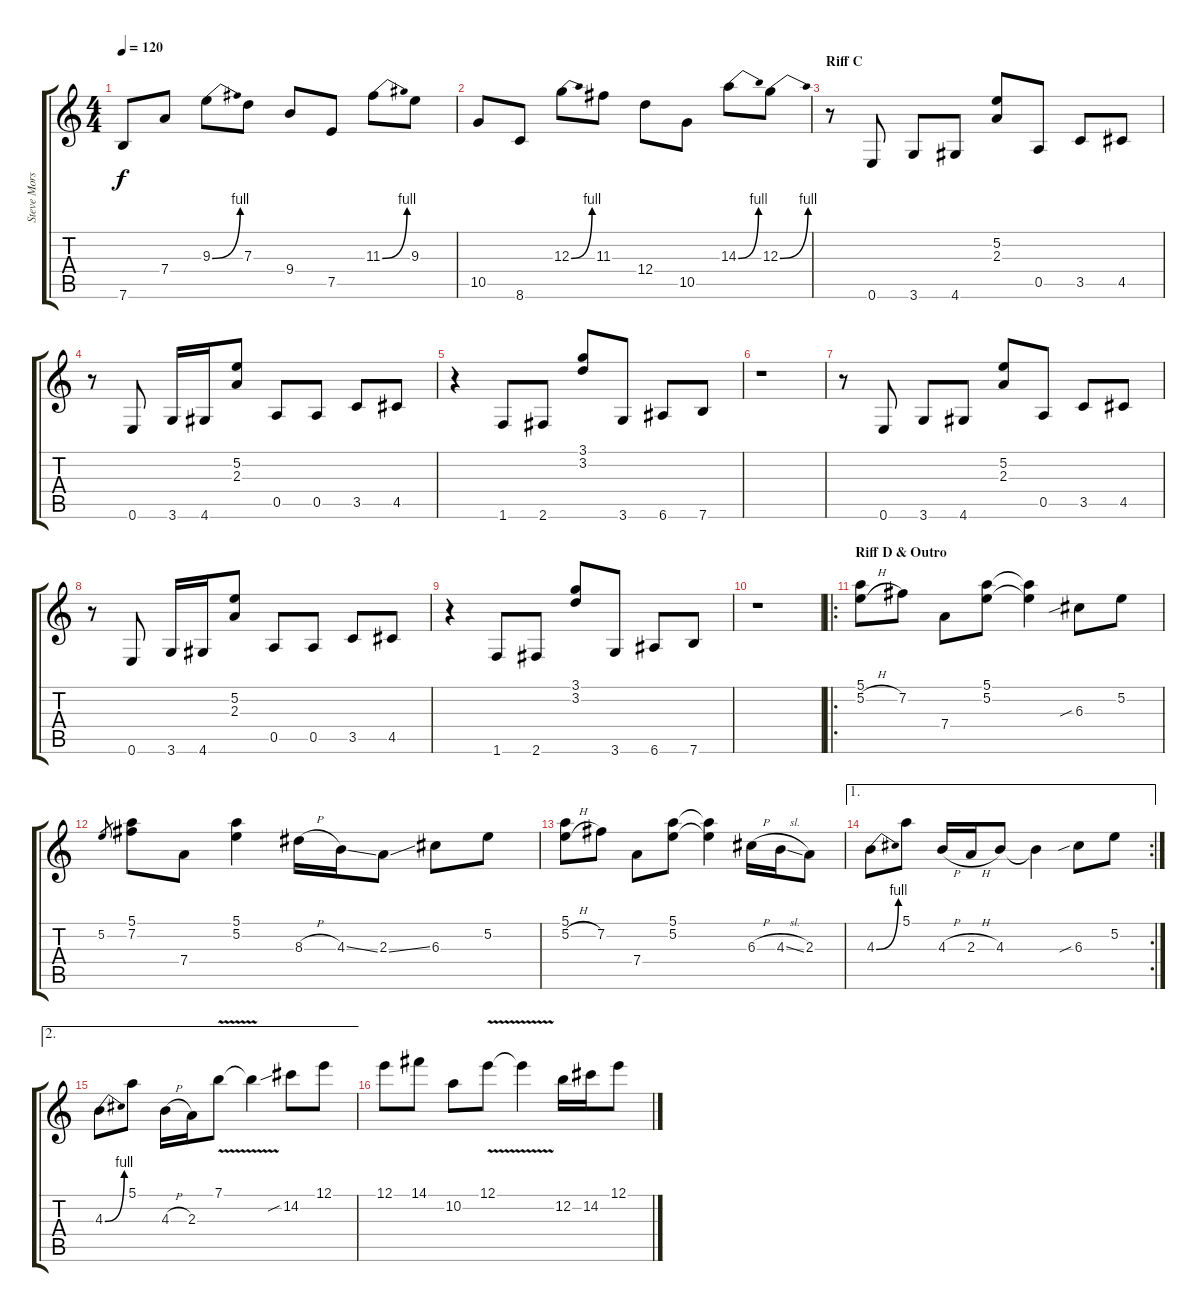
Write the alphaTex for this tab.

\track ("Steve Morse Melody/Rhythm Guitar" "Steve Mors") {instrument overdrivenguitar}
\staff {score tabs}
\tuning (E4 B3 G3 D3 A2 E2) {hide}
\ts (4 4)
\tempo 120
\clef g2
\ks c
7.6.8{dy f} 7.4.8 9.3{be (bend 0 0 60 4)}.8 7.3.8 9.4.8 7.5.8 11.3{be (bend 0 0 60 4)}.8 9.3.8 |
10.5.8 8.6.8 12.3{be (bend 0 0 60 4)}.8 11.3.8 12.4.8 10.5.8 14.3{be (bend 0 0 60 4)}.8 12.3{be (bend 0 0 60 4)}.8 |
\section ("" "Riff C")
r.8{volume 10 instrument overdrivenguitar} 0.6.8 3.6.8 4.6.8 (5.2 2.3).8 0.5.8 3.5.8 4.5.8 |
r.8 0.6.8 3.6.16 4.6.16 (5.2 2.3).8 0.5.8 0.5.8 3.5.8 4.5.8 |
r.4 1.6.8 2.6.8 (3.1 3.2).8 3.6.8 6.6.8 7.6.8 |
r.1 |
r.8 0.6.8 3.6.8 4.6.8 (5.2 2.3).8 0.5.8 3.5.8 4.5.8 |
r.8 0.6.8 3.6.16 4.6.16 (5.2 2.3).8 0.5.8 0.5.8 3.5.8 4.5.8 |
r.4 1.6.8 2.6.8 (3.1 3.2).8 3.6.8 6.6.8 7.6.8 |
r.1 |
\ro
\section ("" "Riff D & Outro")
(5.1 5.2{h}).8{volume 16 instrument distortionguitar} 7.2.8 7.4.8 (5.1 5.2).8 (5.1{t} 5.2{t}).4 6.3{sib}.8 5.2.8 |
5.2.8{gr} (5.1 7.2).8 7.4.8 (5.1 5.2).4 8.3{h}.16 4.3{ss}.16 2.3{ss}.8 6.3.8 5.2.8 |
(5.1 5.2{h}).8 7.2.8 7.4.8 (5.1 5.2).8 (5.1{t} 5.2{t}).4 6.3{h}.16 4.3{sl}.16 2.3.8 |
\ae 1
\rc 2
4.3{be (bend 0 0 60 4)}.8 5.1.8 4.3{h}.16 2.3{h}.16 4.3.8 4.3{t}.4 6.3{sib}.8 5.2.8 |
\ae 2
4.3{be (bend 0 0 60 4)}.8 5.1.8 4.3{h}.16 2.3.16 7.1{v}.8 7.1{t}.4 14.2{sib}.8{volume 16 instrument overdrivenguitar} 12.1.8 |
12.1.8 14.1.8 10.2.8 12.1{v}.8 12.1{t}.4 12.2.16 14.2.16 12.1.8
